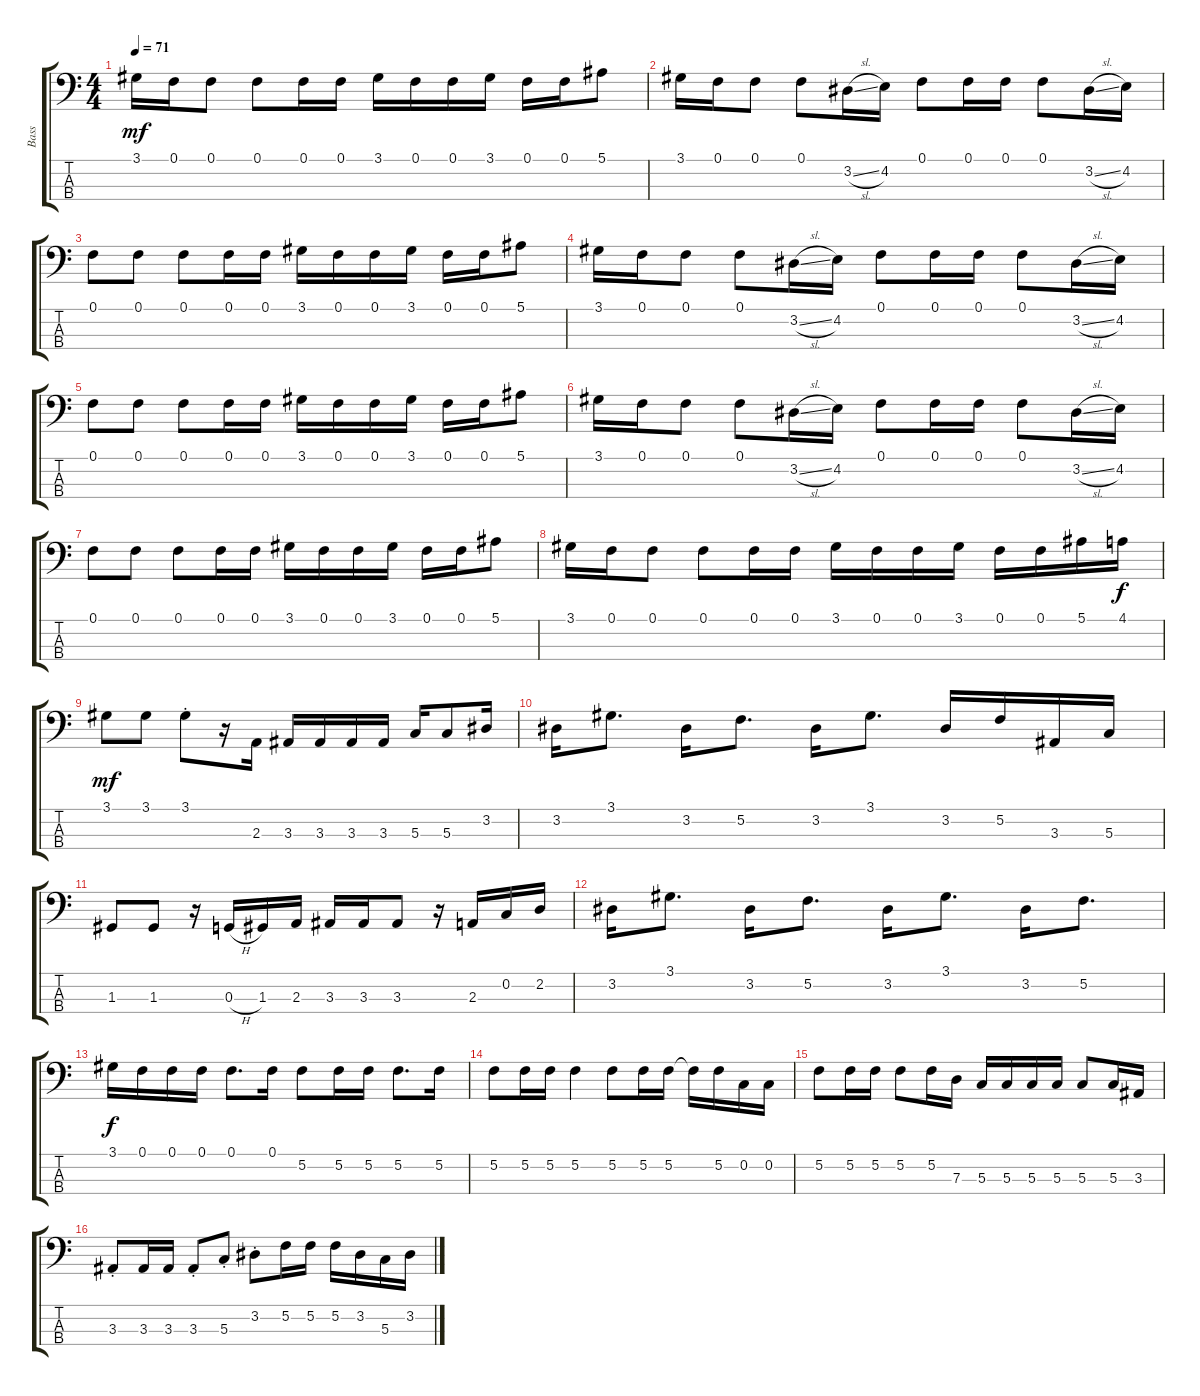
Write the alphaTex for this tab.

\track ("Bass" "Bass") {instrument electricbassfinger}
\staff {score tabs}
\tuning (F2 C2 G1 D1) {hide}
\ts (4 4)
\tempo 71
\clef f4
\ks c
3.1.16{dy mf} 0.1.16 0.1.8 0.1.8 0.1.16 0.1.16 3.1.16 0.1.16 0.1.16 3.1.16 0.1.16 0.1.16 5.1.8 |
3.1.16 0.1.16 0.1.8 0.1.8 3.2{sl}.16 4.2.16 0.1.8 0.1.16 0.1.16 0.1.8 3.2{sl}.16 4.2.16 |
0.1.8 0.1.8 0.1.8 0.1.16 0.1.16 3.1.16 0.1.16 0.1.16 3.1.16 0.1.16 0.1.16 5.1.8 |
3.1.16 0.1.16 0.1.8 0.1.8 3.2{sl}.16 4.2.16 0.1.8 0.1.16 0.1.16 0.1.8 3.2{sl}.16 4.2.16 |
0.1.8 0.1.8 0.1.8 0.1.16 0.1.16 3.1.16 0.1.16 0.1.16 3.1.16 0.1.16 0.1.16 5.1.8 |
3.1.16 0.1.16 0.1.8 0.1.8 3.2{sl}.16 4.2.16 0.1.8 0.1.16 0.1.16 0.1.8 3.2{sl}.16 4.2.16 |
0.1.8 0.1.8 0.1.8 0.1.16 0.1.16 3.1.16 0.1.16 0.1.16 3.1.16 0.1.16 0.1.16 5.1.8 |
3.1.16 0.1.16 0.1.8 0.1.8 0.1.16 0.1.16 3.1.16 0.1.16 0.1.16 3.1.16 0.1.16 0.1.16 5.1.16 4.1.16{dy f} |
3.1.8{dy mf} 3.1.8 3.1{st}.8 r.16 2.3.16 3.3.16 3.3.16 3.3.16 3.3.16 5.3.16 5.3.8 3.2.16 |
3.2.16 3.1.8{d} 3.2.16 5.2.8{d} 3.2.16 3.1.8{d} 3.2.16 5.2.16 3.3.16 5.3.16 |
1.3.8 1.3.8 r.16 0.3{h}.16 1.3.16 2.3.16 3.3.16 3.3.16 3.3.8 r.16 2.3.16 0.2.16 2.2.16 |
3.2.16 3.1.8{d} 3.2.16 5.2.8{d} 3.2.16 3.1.8{d} 3.2.16 5.2.8{d} |
3.1.16{dy f} 0.1.16 0.1.16 0.1.16 0.1.8{d} 0.1.16 5.2.8 5.2.16 5.2.16 5.2.8{d} 5.2.16 |
5.2.8 5.2.16 5.2.16 5.2.4 5.2.8 5.2.16 5.2.16 5.2{t}.16 5.2.16 0.2.16 0.2.16 |
5.2.8 5.2.16 5.2.16 5.2.8 5.2.16 7.3.16 5.3.16 5.3.16 5.3.16 5.3.16 5.3.8 5.3.16 3.3.16 |
3.3{st}.8 3.3.16 3.3.16 3.3{st}.8 5.3{st}.8 3.2{st}.8 5.2.16 5.2.16 5.2.16 3.2.16 5.3.16 3.2.16
